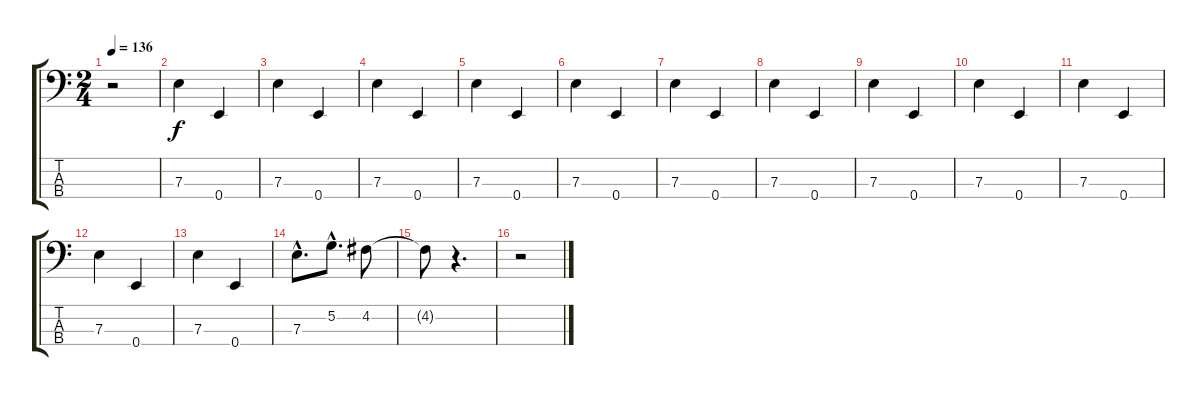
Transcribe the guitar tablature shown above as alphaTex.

\track "" {instrument electricbassfinger}
\staff {score tabs}
\tuning (G2 D2 A1 E1) {hide}
\ts (2 4)
\tempo 136
\clef f4
\ks c
r.2{dy f instrument electricbassfinger} |
7.3.4 0.4.4 |
7.3.4 0.4.4 |
7.3.4 0.4.4 |
7.3.4 0.4.4 |
7.3.4 0.4.4 |
7.3.4 0.4.4 |
7.3.4 0.4.4 |
7.3.4 0.4.4 |
7.3.4 0.4.4 |
7.3.4 0.4.4 |
7.3.4 0.4.4 |
7.3.4 0.4.4 |
7.3{hac}.8{d} 5.2{hac}.8{d} 4.2.8 |
4.2{t}.8 r.4{d} |
r.2
